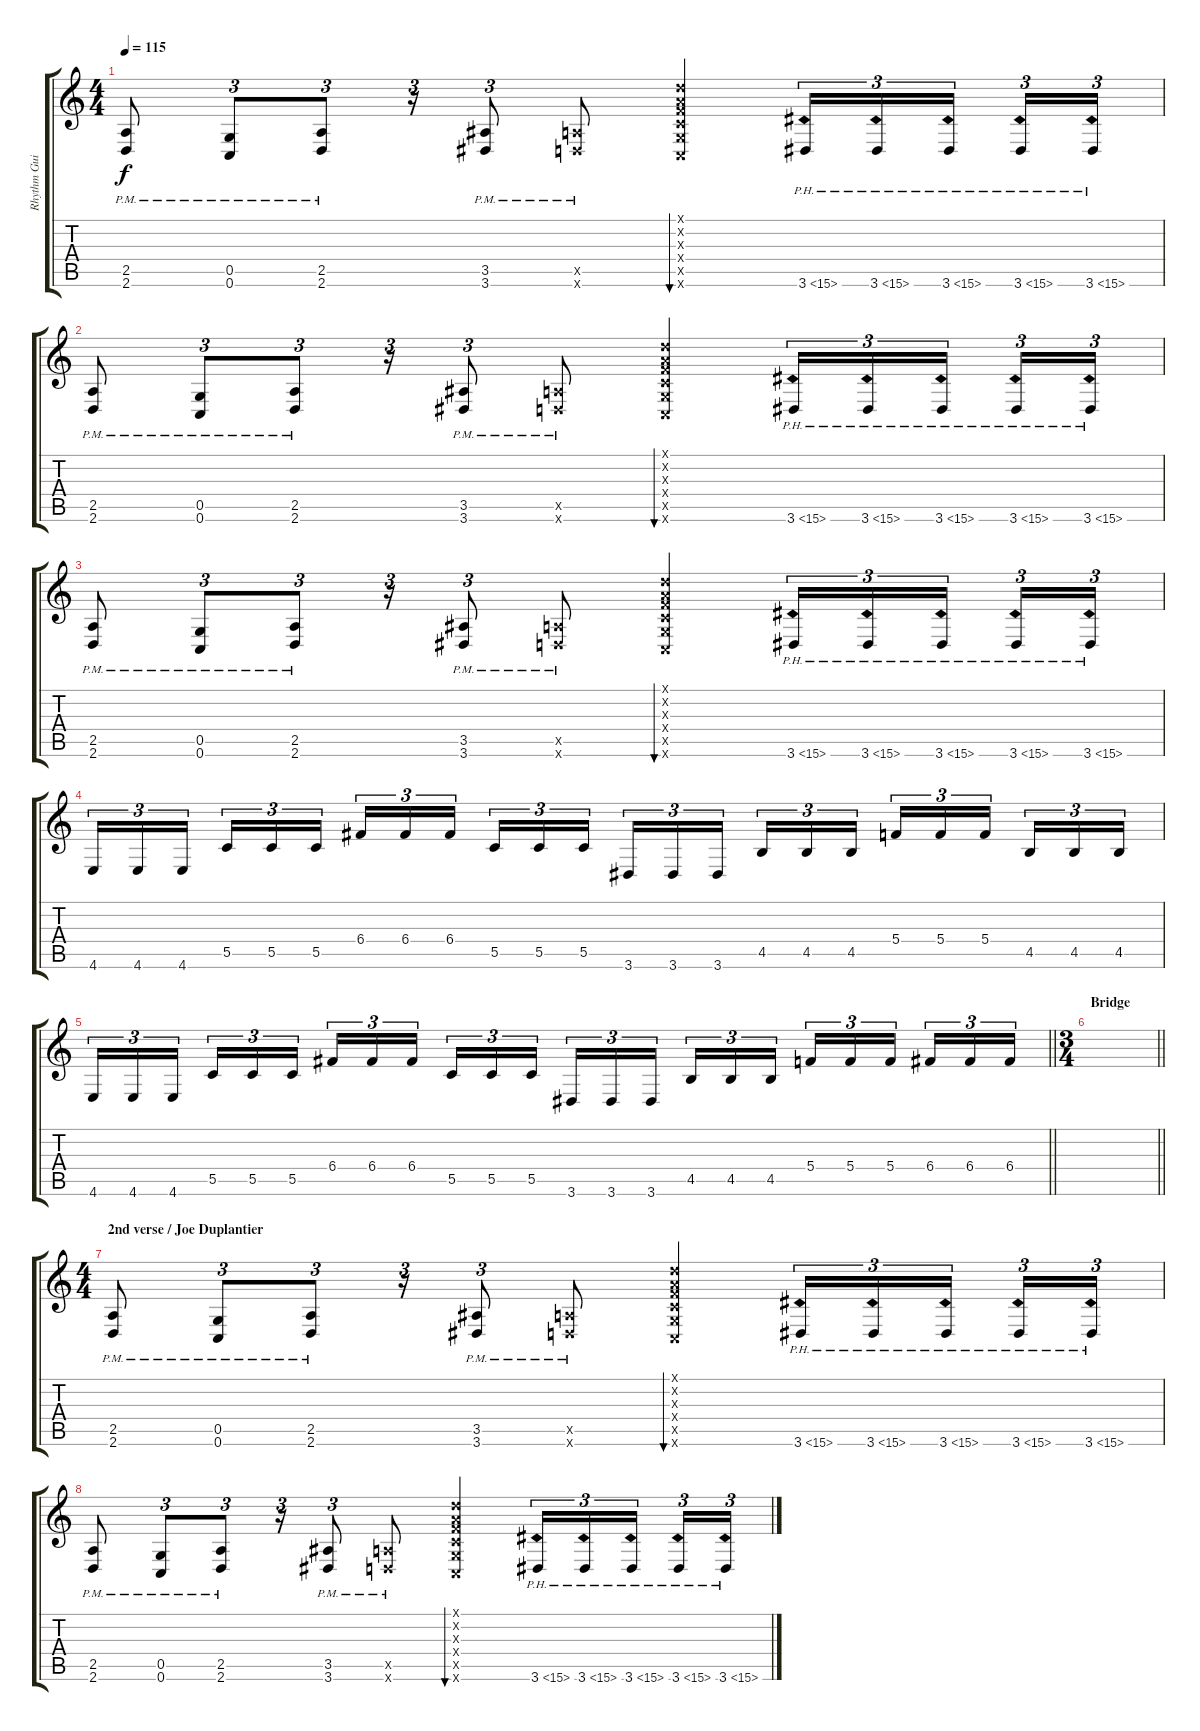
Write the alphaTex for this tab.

\track ("Rhythm Guitar - Christian Andreu" "Rhythm Gui") {instrument distortionguitar}
\staff {score tabs}
\tuning (D4 A3 F3 C3 G2 C2) {hide}
\ts (4 4)
\tempo 115
\clef g2
\ks c
(2.5{pm} 2.6).8{dy f} (0.5{pm} 0.6).8{tu (3 2)} (2.5{pm} 2.6).8{tu (3 2)} r.16{tu (3 2)} (3.5{pm} 3.6).8{tu (3 2)} (2.5{pm x} 2.6{x}).8 (0.1{x} 0.2{x} 0.3{x} 0.4{x} 0.5{x} 0.6{x}).4{bu 480 instrument guitarharmonics} 3.6{ph 12}.16{tu (3 2) instrument distortionguitar} 3.6{ph 12}.16{tu (3 2)} 3.6{ph 12}.16{tu (3 2) beam splitsecondary} 3.6{ph 12}.16{tu (3 2)} 3.6{ph 12}.16{tu (3 2)} |
(2.5{pm} 2.6).8 (0.5{pm} 0.6).8{tu (3 2)} (2.5{pm} 2.6).8{tu (3 2)} r.16{tu (3 2)} (3.5{pm} 3.6).8{tu (3 2)} (2.5{pm x} 2.6{x}).8 (0.1{x} 0.2{x} 0.3{x} 0.4{x} 0.5{x} 0.6{x}).4{bu 480 instrument guitarharmonics} 3.6{ph 12}.16{tu (3 2) instrument distortionguitar} 3.6{ph 12}.16{tu (3 2)} 3.6{ph 12}.16{tu (3 2) beam splitsecondary} 3.6{ph 12}.16{tu (3 2)} 3.6{ph 12}.16{tu (3 2)} |
(2.5{pm} 2.6).8 (0.5{pm} 0.6).8{tu (3 2)} (2.5{pm} 2.6).8{tu (3 2)} r.16{tu (3 2)} (3.5{pm} 3.6).8{tu (3 2)} (2.5{pm x} 2.6{x}).8 (0.1{x} 0.2{x} 0.3{x} 0.4{x} 0.5{x} 0.6{x}).4{bu 480 instrument guitarharmonics} 3.6{ph 12}.16{tu (3 2) instrument distortionguitar} 3.6{ph 12}.16{tu (3 2)} 3.6{ph 12}.16{tu (3 2) beam splitsecondary} 3.6{ph 12}.16{tu (3 2)} 3.6{ph 12}.16{tu (3 2)} |
4.6.16{tu (3 2)} 4.6.16{tu (3 2)} 4.6.16{tu (3 2) beam splitsecondary} 5.5.16{tu (3 2)} 5.5.16{tu (3 2)} 5.5.16{tu (3 2)} 6.4.16{tu (3 2)} 6.4.16{tu (3 2)} 6.4.16{tu (3 2) beam splitsecondary} 5.5.16{tu (3 2)} 5.5.16{tu (3 2)} 5.5.16{tu (3 2)} 3.6.16{tu (3 2)} 3.6.16{tu (3 2)} 3.6.16{tu (3 2) beam splitsecondary} 4.5.16{tu (3 2)} 4.5.16{tu (3 2)} 4.5.16{tu (3 2)} 5.4.16{tu (3 2)} 5.4.16{tu (3 2)} 5.4.16{tu (3 2) beam splitsecondary} 4.5.16{tu (3 2)} 4.5.16{tu (3 2)} 4.5.16{tu (3 2)} |
\barLineRight lightlight
4.6.16{tu (3 2)} 4.6.16{tu (3 2)} 4.6.16{tu (3 2) beam splitsecondary} 5.5.16{tu (3 2)} 5.5.16{tu (3 2)} 5.5.16{tu (3 2)} 6.4.16{tu (3 2)} 6.4.16{tu (3 2)} 6.4.16{tu (3 2) beam splitsecondary} 5.5.16{tu (3 2)} 5.5.16{tu (3 2)} 5.5.16{tu (3 2)} 3.6.16{tu (3 2)} 3.6.16{tu (3 2)} 3.6.16{tu (3 2) beam splitsecondary} 4.5.16{tu (3 2)} 4.5.16{tu (3 2)} 4.5.16{tu (3 2)} 5.4.16{tu (3 2)} 5.4.16{tu (3 2)} 5.4.16{tu (3 2) beam splitsecondary} 6.4.16{tu (3 2)} 6.4.16{tu (3 2)} 6.4.16{tu (3 2)} |
\ts (3 4)
\section ("" "Bridge")
\barLineRight lightlight
|
\ts (4 4)
\section ("" "2nd verse / Joe Duplantier")
(2.5{pm} 2.6).8 (0.5{pm} 0.6).8{tu (3 2)} (2.5{pm} 2.6).8{tu (3 2)} r.16{tu (3 2)} (3.5{pm} 3.6).8{tu (3 2)} (2.5{pm x} 2.6{x}).8 (0.1{x} 0.2{x} 0.3{x} 0.4{x} 0.5{x} 0.6{x}).4{bu 480 instrument guitarharmonics} 3.6{ph 12}.16{tu (3 2) instrument distortionguitar} 3.6{ph 12}.16{tu (3 2)} 3.6{ph 12}.16{tu (3 2) beam splitsecondary} 3.6{ph 12}.16{tu (3 2)} 3.6{ph 12}.16{tu (3 2)} |
(2.5{pm} 2.6).8 (0.5{pm} 0.6).8{tu (3 2)} (2.5{pm} 2.6).8{tu (3 2)} r.16{tu (3 2)} (3.5{pm} 3.6).8{tu (3 2)} (2.5{pm x} 2.6{x}).8 (0.1{x} 0.2{x} 0.3{x} 0.4{x} 0.5{x} 0.6{x}).4{bu 480 instrument guitarharmonics} 3.6{ph 12}.16{tu (3 2) instrument distortionguitar} 3.6{ph 12}.16{tu (3 2)} 3.6{ph 12}.16{tu (3 2) beam splitsecondary} 3.6{ph 12}.16{tu (3 2)} 3.6{ph 12}.16{tu (3 2)}
